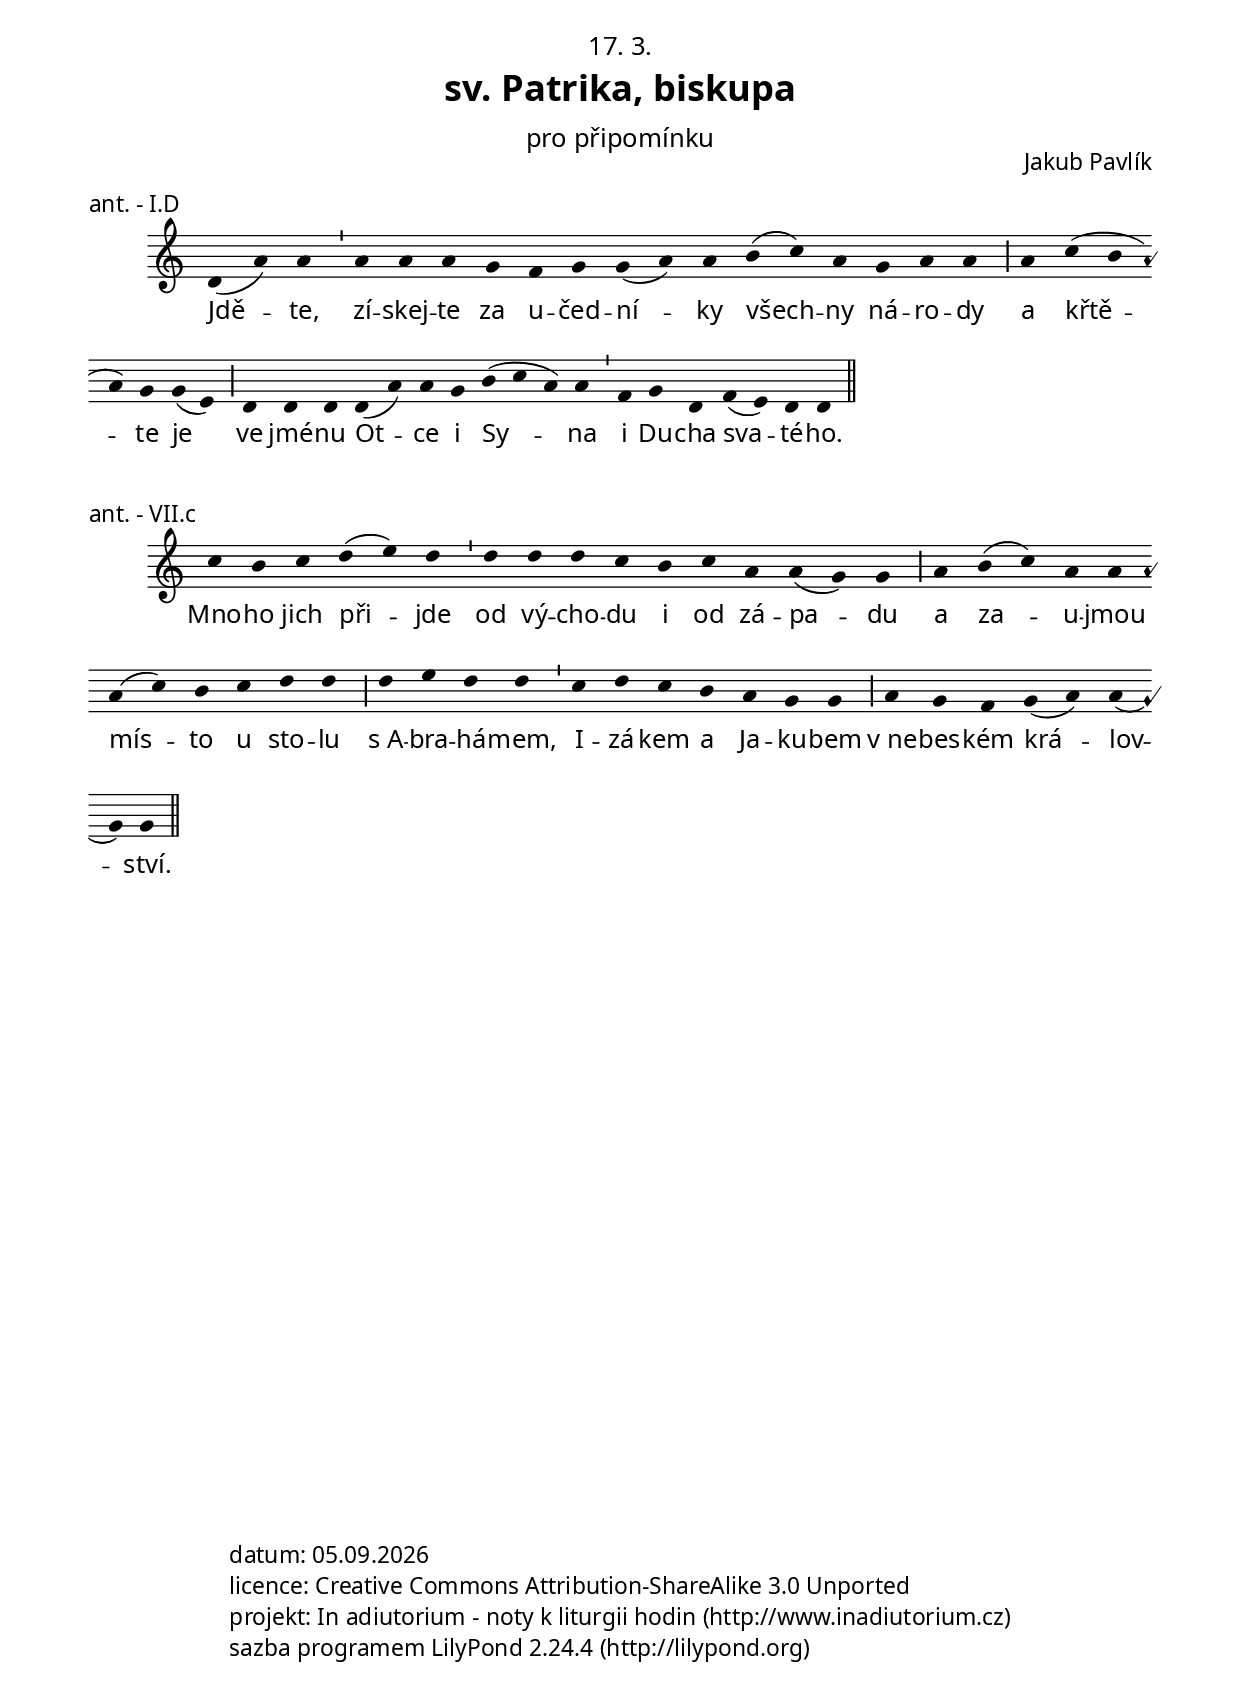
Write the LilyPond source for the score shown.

\version "2.19.16"

\include "../spolecne.ly"

\header {
  title = \markup\titleSvatek
            "sv. Patrika, biskupa"
            "pro připomínku"
            "17. 3."
  composer = "Jakub Pavlík"
}

\score {
  \relative c' {
    \choralniRezim
    d4( a') a \barMin a a a g f g g( a) a
    b( c) a g a a \barMaior
    a c( b a) g g( e) \barMaior
    d d d d( a') a g b( c a) a \barMin
    f g d f( e) d d \barFinalis
  }
  \addlyrics {
    Jdě -- te, zí -- skej -- te za u -- čed -- ní -- ky
    všech -- ny ná -- ro -- dy
    a křtě -- te je
    ve jmé -- nu Ot -- ce i Sy -- na
    i Du -- cha sva -- té -- ho.
  }
  \header {
    quid = "ant."
    modus = "I"
    differentia = "D"
    psalmus = ""
    fial = "antifony/velikonoce_tyden7.ly#ct-aben?-aleluja"
    id = "aben"
    piece = \markup {\sestavTitulekBezZalmu}
  }
}

\score {
  \relative c'' {
    \choralniRezim
    c4 b c d( e) d \barMin
    d d d c b c a a( g) g \barMaior
    a b( c) a a a( c) b c d d \barMaior
    d e d d \barMin c d c b a g g \barMaior
    a g f g( a) a( g) g \barFinalis
  }
  \addlyrics {
    Mno -- ho jich při -- jde
    od vý -- cho -- du i od zá -- pa -- du
    a za -- u -- jmou mís -- to u sto -- lu
    s_A -- bra -- há -- mem, I -- zá -- kem a Ja -- ku -- bem
    v_ne -- bes -- kém krá -- lov -- ství.
  }
  \header {
    quid = "ant."
    modus = "VII"
    differentia = "c"
    psalmus = ""
    fial = "antifony/mezidobi_nedeleC_21_30.ly#ne21c-rch-ben"
    id = "amag"
    piece = \markup {\sestavTitulekBezZalmu}
  }
}